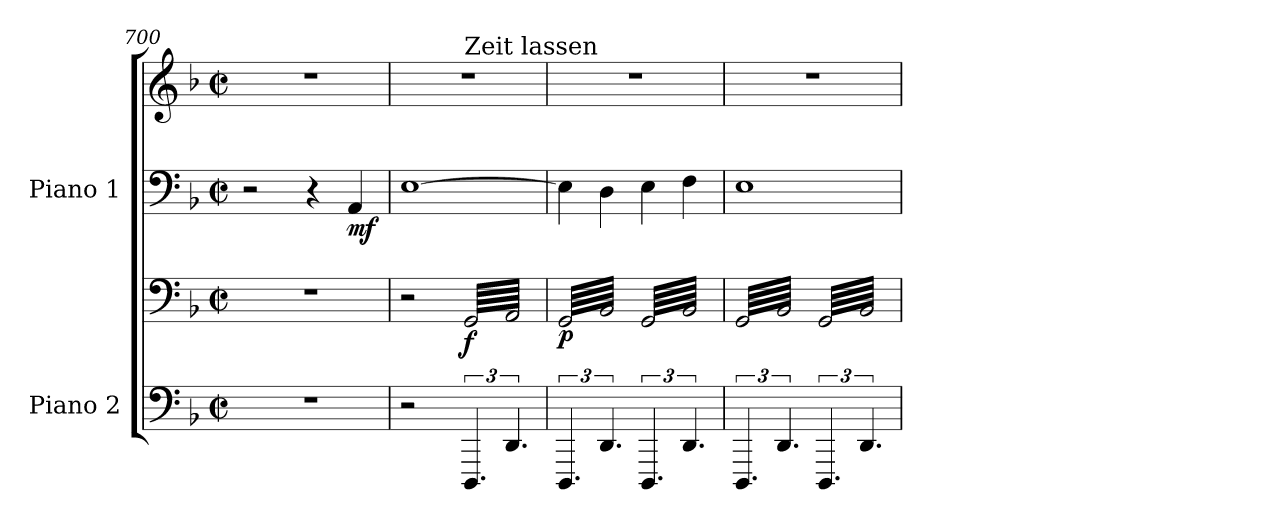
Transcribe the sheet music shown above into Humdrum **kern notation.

**kern	**kern	**dynam	**kern	**kern	**dynam
*part2	*part2	*part2	*part1	*part1	*part1
*staff4	*staff3	*staff3/4	*staff2	*staff1	*staff1/2
*I"Piano 2	*	*	*I"Piano 1	*	*
*I'Pno. 2	*	*	*I'Pno. 1	*	*
*clefF4	*clefF4	*	*clefF4	*clefG2	*
*k[b-]	*k[b-]	*	*k[b-]	*k[b-]	*
*M2/2	*M2/2	*	*M2/2	*M2/2	*
*met(c|)	*met(c|)	*	*met(c|)	*met(c|)	*
=700	=700	=700	=700	=700	=700
1r	1r	.	2r	1r	.
.	.	.	4r	.	.
!	!	!	!	!	!LO:DY:b=2
.	.	.	4AA/	.	mf
=701	=701	=701	=701	=701	=701
*	*	*	*	*^	*
2r	2r	.	[1E	1r	2ryy	.
!	!	!	!	!	!LO:TX:t=Zeit lassen	!
!	!	!LO:DY:b	!	!	!	!
*	*tremolo	*	*	*	*	*
6.DDD/	64GG/LLLL	f	.	.	2ryy	.
.	64AA/	.	.	.	.	.
.	64GG/	.	.	.	.	.
.	64AA/	.	.	.	.	.
.	64GG/	.	.	.	.	.
.	64AA/	.	.	.	.	.
.	64GG/	.	.	.	.	.
.	64AA/	.	.	.	.	.
.	64GG/	.	.	.	.	.
.	64AA/	.	.	.	.	.
.	64GG/	.	.	.	.	.
.	64AA/	.	.	.	.	.
.	64GG/	.	.	.	.	.
.	64AA/	.	.	.	.	.
.	64GG/	.	.	.	.	.
.	64AA/	.	.	.	.	.
6.DD/	64GG/	.	.	.	.	.
.	64AA/	.	.	.	.	.
.	64GG/	.	.	.	.	.
.	64AA/	.	.	.	.	.
.	64GG/	.	.	.	.	.
.	64AA/	.	.	.	.	.
.	64GG/	.	.	.	.	.
.	64AA/	.	.	.	.	.
.	64GG/	.	.	.	.	.
.	64AA/	.	.	.	.	.
.	64GG/	.	.	.	.	.
.	64AA/	.	.	.	.	.
.	64GG/	.	.	.	.	.
.	64AA/	.	.	.	.	.
.	64GG/	.	.	.	.	.
.	64AA/JJJJ	.	.	.	.	.
=702	=702	=702	=702	=702	=702	=702
!	!	!LO:DY:b	!	!	!	!
*	*	*	*	*v	*v	*
6.DDD/	64GG/LLLL	p	4E\]	1r	.
.	64BB-/	.	.	.	.
.	64GG/	.	.	.	.
.	64BB-/	.	.	.	.
.	64GG/	.	.	.	.
.	64BB-/	.	.	.	.
.	64GG/	.	.	.	.
.	64BB-/	.	.	.	.
.	64GG/	.	.	.	.
.	64BB-/	.	.	.	.
.	64GG/	.	.	.	.
.	64BB-/	.	.	.	.
.	64GG/	.	.	.	.
.	64BB-/	.	.	.	.
.	64GG/	.	.	.	.
.	64BB-/	.	.	.	.
6.DD/	64GG/	.	4D\	.	.
.	64BB-/	.	.	.	.
.	64GG/	.	.	.	.
.	64BB-/	.	.	.	.
.	64GG/	.	.	.	.
.	64BB-/	.	.	.	.
.	64GG/	.	.	.	.
.	64BB-/	.	.	.	.
.	64GG/	.	.	.	.
.	64BB-/	.	.	.	.
.	64GG/	.	.	.	.
.	64BB-/	.	.	.	.
.	64GG/	.	.	.	.
.	64BB-/	.	.	.	.
.	64GG/	.	.	.	.
.	64BB-/JJJJ	.	.	.	.
6.DDD/	64GG/LLLL	.	4E\	.	.
.	64BB-/	.	.	.	.
.	64GG/	.	.	.	.
.	64BB-/	.	.	.	.
.	64GG/	.	.	.	.
.	64BB-/	.	.	.	.
.	64GG/	.	.	.	.
.	64BB-/	.	.	.	.
.	64GG/	.	.	.	.
.	64BB-/	.	.	.	.
.	64GG/	.	.	.	.
.	64BB-/	.	.	.	.
.	64GG/	.	.	.	.
.	64BB-/	.	.	.	.
.	64GG/	.	.	.	.
.	64BB-/	.	.	.	.
6.DD/	64GG/	.	4F\	.	.
.	64BB-/	.	.	.	.
.	64GG/	.	.	.	.
.	64BB-/	.	.	.	.
.	64GG/	.	.	.	.
.	64BB-/	.	.	.	.
.	64GG/	.	.	.	.
.	64BB-/	.	.	.	.
.	64GG/	.	.	.	.
.	64BB-/	.	.	.	.
.	64GG/	.	.	.	.
.	64BB-/	.	.	.	.
.	64GG/	.	.	.	.
.	64BB-/	.	.	.	.
.	64GG/	.	.	.	.
.	64BB-/JJJJ	.	.	.	.
!!LO:LB:g=z
=703	=703	=703	=703	=703	=703
6.DDD/	64GG/LLLL	.	1E	1r	.
.	64BB-/	.	.	.	.
.	64GG/	.	.	.	.
.	64BB-/	.	.	.	.
.	64GG/	.	.	.	.
.	64BB-/	.	.	.	.
.	64GG/	.	.	.	.
.	64BB-/	.	.	.	.
.	64GG/	.	.	.	.
.	64BB-/	.	.	.	.
.	64GG/	.	.	.	.
.	64BB-/	.	.	.	.
.	64GG/	.	.	.	.
.	64BB-/	.	.	.	.
.	64GG/	.	.	.	.
.	64BB-/	.	.	.	.
6.DD/	64GG/	.	.	.	.
.	64BB-/	.	.	.	.
.	64GG/	.	.	.	.
.	64BB-/	.	.	.	.
.	64GG/	.	.	.	.
.	64BB-/	.	.	.	.
.	64GG/	.	.	.	.
.	64BB-/	.	.	.	.
.	64GG/	.	.	.	.
.	64BB-/	.	.	.	.
.	64GG/	.	.	.	.
.	64BB-/	.	.	.	.
.	64GG/	.	.	.	.
.	64BB-/	.	.	.	.
.	64GG/	.	.	.	.
.	64BB-/JJJJ	.	.	.	.
6.DDD/	64GG/LLLL	.	.	.	.
.	64BB-/	.	.	.	.
.	64GG/	.	.	.	.
.	64BB-/	.	.	.	.
.	64GG/	.	.	.	.
.	64BB-/	.	.	.	.
.	64GG/	.	.	.	.
.	64BB-/	.	.	.	.
.	64GG/	.	.	.	.
.	64BB-/	.	.	.	.
.	64GG/	.	.	.	.
.	64BB-/	.	.	.	.
.	64GG/	.	.	.	.
.	64BB-/	.	.	.	.
.	64GG/	.	.	.	.
.	64BB-/	.	.	.	.
6.DD/	64GG/	.	.	.	.
.	64BB-/	.	.	.	.
.	64GG/	.	.	.	.
.	64BB-/	.	.	.	.
.	64GG/	.	.	.	.
.	64BB-/	.	.	.	.
.	64GG/	.	.	.	.
.	64BB-/	.	.	.	.
.	64GG/	.	.	.	.
.	64BB-/	.	.	.	.
.	64GG/	.	.	.	.
.	64BB-/	.	.	.	.
.	64GG/	.	.	.	.
.	64BB-/	.	.	.	.
.	64GG/	.	.	.	.
.	64BB-/JJJJ	.	.	.	.
*	*Xtremolo	*	*	*	*
.	.	.	.	.	.
.	.	.	.	.	.
.	.	.	.	.	.
.	.	.	.	.	.
.	.	.	.	.	.
.	.	.	.	.	.
.	.	.	.	.	.
.	.	.	.	.	.
.	.	.	.	.	.
.	.	.	.	.	.
.	.	.	.	.	.
.	.	.	.	.	.
.	.	.	.	.	.
.	.	.	.	.	.
.	.	.	.	.	.
.	.	.	.	.	.
=	=	=	=	=	=
*-	*-	*-	*-	*-	*-
